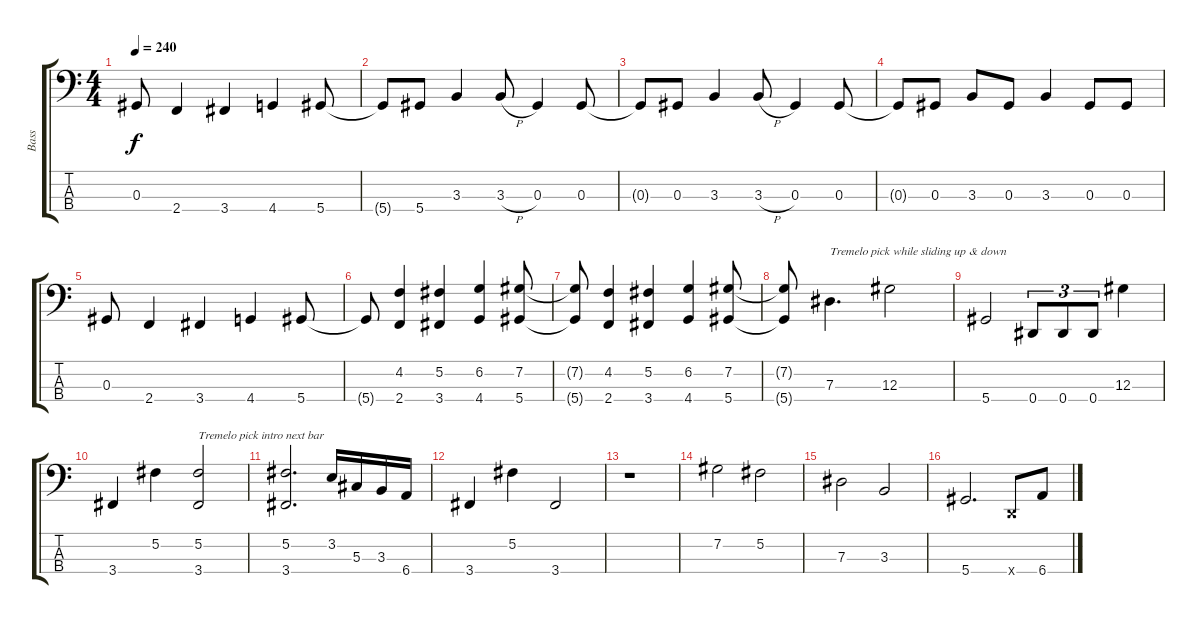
\track ("Bass" "Bass") {instrument electricbassfinger}
\staff {score tabs}
\tuning (Gb2 Db2 Ab1 Eb1) {hide}
\ts (4 4)
\tempo 240
\clef f4
\ks c
0.3.8{dy f} 2.4.4 3.4.4 4.4.4 5.4.8 |
5.4{t}.8 5.4.8 3.3.4 3.3{h}.8 0.3.4 0.3.8 |
0.3{t}.8 0.3.8 3.3.4 3.3{h}.8 0.3.4 0.3.8 |
0.3{t}.8 0.3.8 3.3.8 0.3.8 3.3.4 0.3.8 0.3.8 |
0.3.8 2.4.4 3.4.4 4.4.4 5.4.8 |
5.4{t}.8 (4.2 2.4).4 (5.2 3.4).4 (6.2 4.4).4 (7.2 5.4).8 |
(7.2{t} 5.4{t}).8 (4.2 2.4).4 (5.2 3.4).4 (6.2 4.4).4 (7.2 5.4).8 |
(7.2{t} 5.4{t}).8 7.3.4{d txt "Tremelo pick while sliding up & down"} 12.3.2 |
5.4.2 0.4.8{tu (3 2)} 0.4.8{tu (3 2)} 0.4.8{tu (3 2)} 12.3.4 |
3.4.4 5.2.4 (5.2 3.4).2{txt "Tremelo pick intro next bar"} |
(5.2 3.4).2{d} 3.2.16 5.3.16 3.3.16 6.4.16 |
3.4.4 5.2.4 3.4.2 |
r.1 |
7.2.2 5.2.2 |
7.3.2 3.3.2 |
5.4.2{d} -1.4{x}.8 6.4.8
